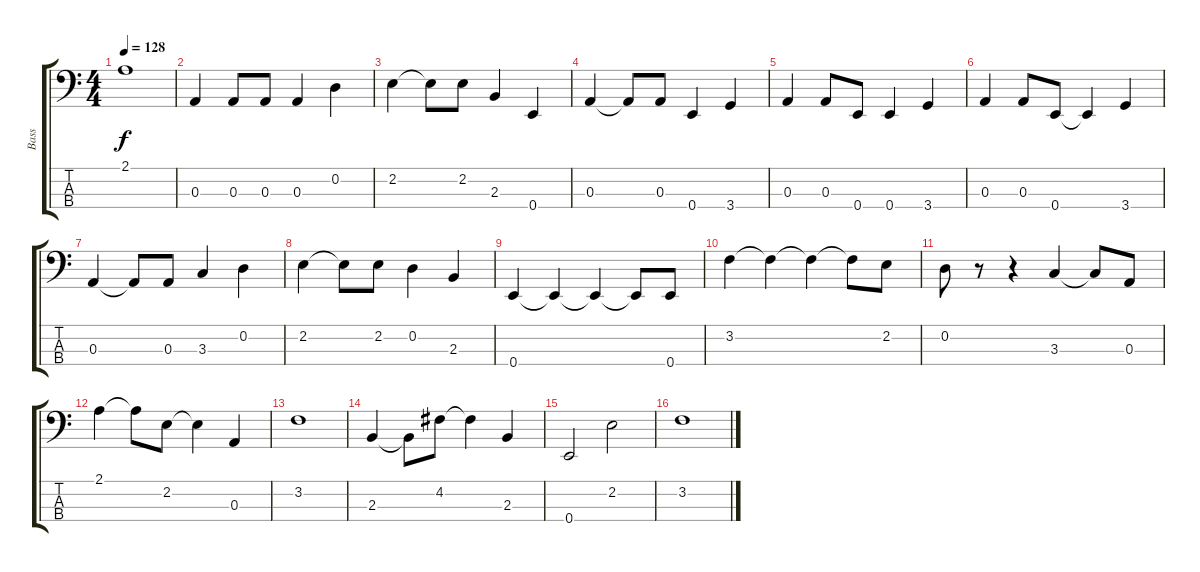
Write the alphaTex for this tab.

\track ("Bass" "Bass") {instrument electricbassfinger}
\staff {score tabs}
\tuning (G2 D2 A1 E1) {hide}
\ts (4 4)
\tempo 128
\clef f4
\ks c
2.1.1{dy f} |
0.3.4 0.3.8 0.3.8 0.3.4 0.2.4 |
2.2.4 2.2{t}.8 2.2.8 2.3.4 0.4.4 |
0.3.4 0.3{t}.8 0.3.8 0.4.4 3.4.4 |
0.3.4 0.3.8 0.4.8 0.4.4 3.4.4 |
0.3.4 0.3.8 0.4.8 0.4{t}.4 3.4.4 |
0.3.4 0.3{t}.8 0.3.8 3.3.4 0.2.4 |
2.2.4 2.2{t}.8 2.2.8 0.2.4 2.3.4 |
0.4.4 0.4{t}.4 0.4{t}.4 0.4{t}.8 0.4.8 |
3.2.4 3.2{t}.4 3.2{t}.4 3.2{t}.8 2.2.8 |
0.2.8 r.8 r.4 3.3.4 3.3{t}.8 0.3.8 |
2.1.4 2.1{t}.8 2.2.8 2.2{t}.4 0.3.4 |
3.2.1 |
2.3.4 2.3{t}.8 4.2.8 4.2{t}.4 2.3.4 |
0.4.2 2.2.2 |
3.2.1
